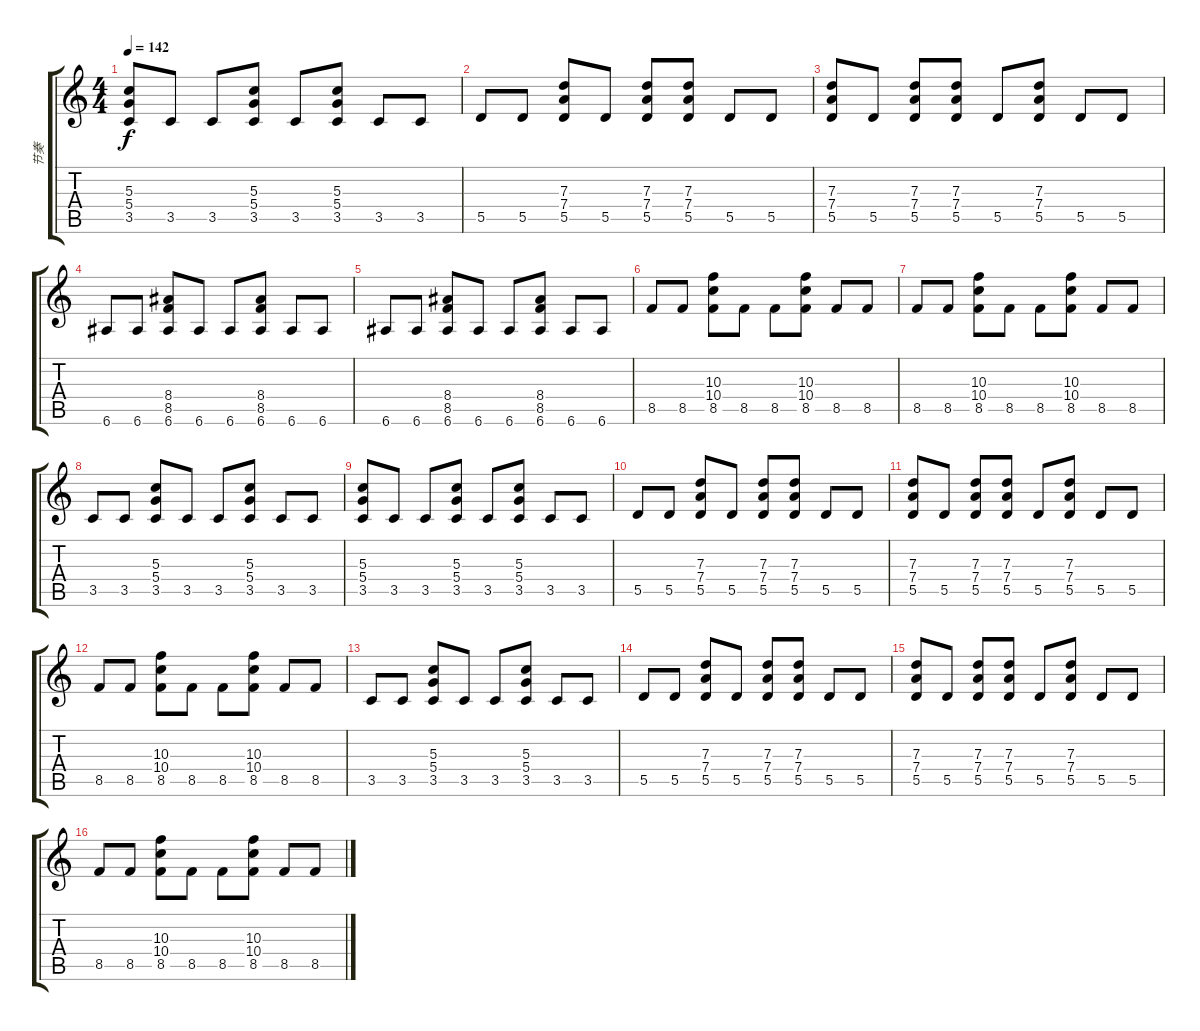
\track ("节奏" "节奏") {instrument distortionguitar}
\staff {score tabs}
\tuning (E4 B3 G3 D3 A2 E2) {hide}
\ts (4 4)
\tempo 142
\clef g2
\ks c
(5.3 5.4 3.5).8{dy f} 3.5.8 3.5.8 (5.3 5.4 3.5).8 3.5.8 (5.3 5.4 3.5).8 3.5.8 3.5.8 |
5.5.8 5.5.8 (7.3 7.4 5.5).8 5.5.8 (7.3 7.4 5.5).8 (7.3 7.4 5.5).8 5.5.8 5.5.8 |
(7.3 7.4 5.5).8 5.5.8 (7.3 7.4 5.5).8 (7.3 7.4 5.5).8 5.5.8 (7.3 7.4 5.5).8 5.5.8 5.5.8 |
6.6.8 6.6.8 (8.4 8.5 6.6).8 6.6.8 6.6.8 (8.4 8.5 6.6).8 6.6.8 6.6.8 |
6.6.8 6.6.8 (8.4 8.5 6.6).8 6.6.8 6.6.8 (8.4 8.5 6.6).8 6.6.8 6.6.8 |
8.5.8 8.5.8 (10.3 10.4 8.5).8 8.5.8 8.5.8 (10.3 10.4 8.5).8 8.5.8 8.5.8 |
8.5.8 8.5.8 (10.3 10.4 8.5).8 8.5.8 8.5.8 (10.3 10.4 8.5).8 8.5.8 8.5.8 |
3.5.8 3.5.8 (5.3 5.4 3.5).8 3.5.8 3.5.8 (5.3 5.4 3.5).8 3.5.8 3.5.8 |
(5.3 5.4 3.5).8 3.5.8 3.5.8 (5.3 5.4 3.5).8 3.5.8 (5.3 5.4 3.5).8 3.5.8 3.5.8 |
5.5.8 5.5.8 (7.3 7.4 5.5).8 5.5.8 (7.3 7.4 5.5).8 (7.3 7.4 5.5).8 5.5.8 5.5.8 |
(7.3 7.4 5.5).8 5.5.8 (7.3 7.4 5.5).8 (7.3 7.4 5.5).8 5.5.8 (7.3 7.4 5.5).8 5.5.8 5.5.8 |
8.5.8 8.5.8 (10.3 10.4 8.5).8 8.5.8 8.5.8 (10.3 10.4 8.5).8 8.5.8 8.5.8 |
3.5.8 3.5.8 (5.3 5.4 3.5).8 3.5.8 3.5.8 (5.3 5.4 3.5).8 3.5.8 3.5.8 |
5.5.8 5.5.8 (7.3 7.4 5.5).8 5.5.8 (7.3 7.4 5.5).8 (7.3 7.4 5.5).8 5.5.8 5.5.8 |
(7.3 7.4 5.5).8 5.5.8 (7.3 7.4 5.5).8 (7.3 7.4 5.5).8 5.5.8 (7.3 7.4 5.5).8 5.5.8 5.5.8 |
8.5.8 8.5.8 (10.3 10.4 8.5).8 8.5.8 8.5.8 (10.3 10.4 8.5).8 8.5.8 8.5.8
